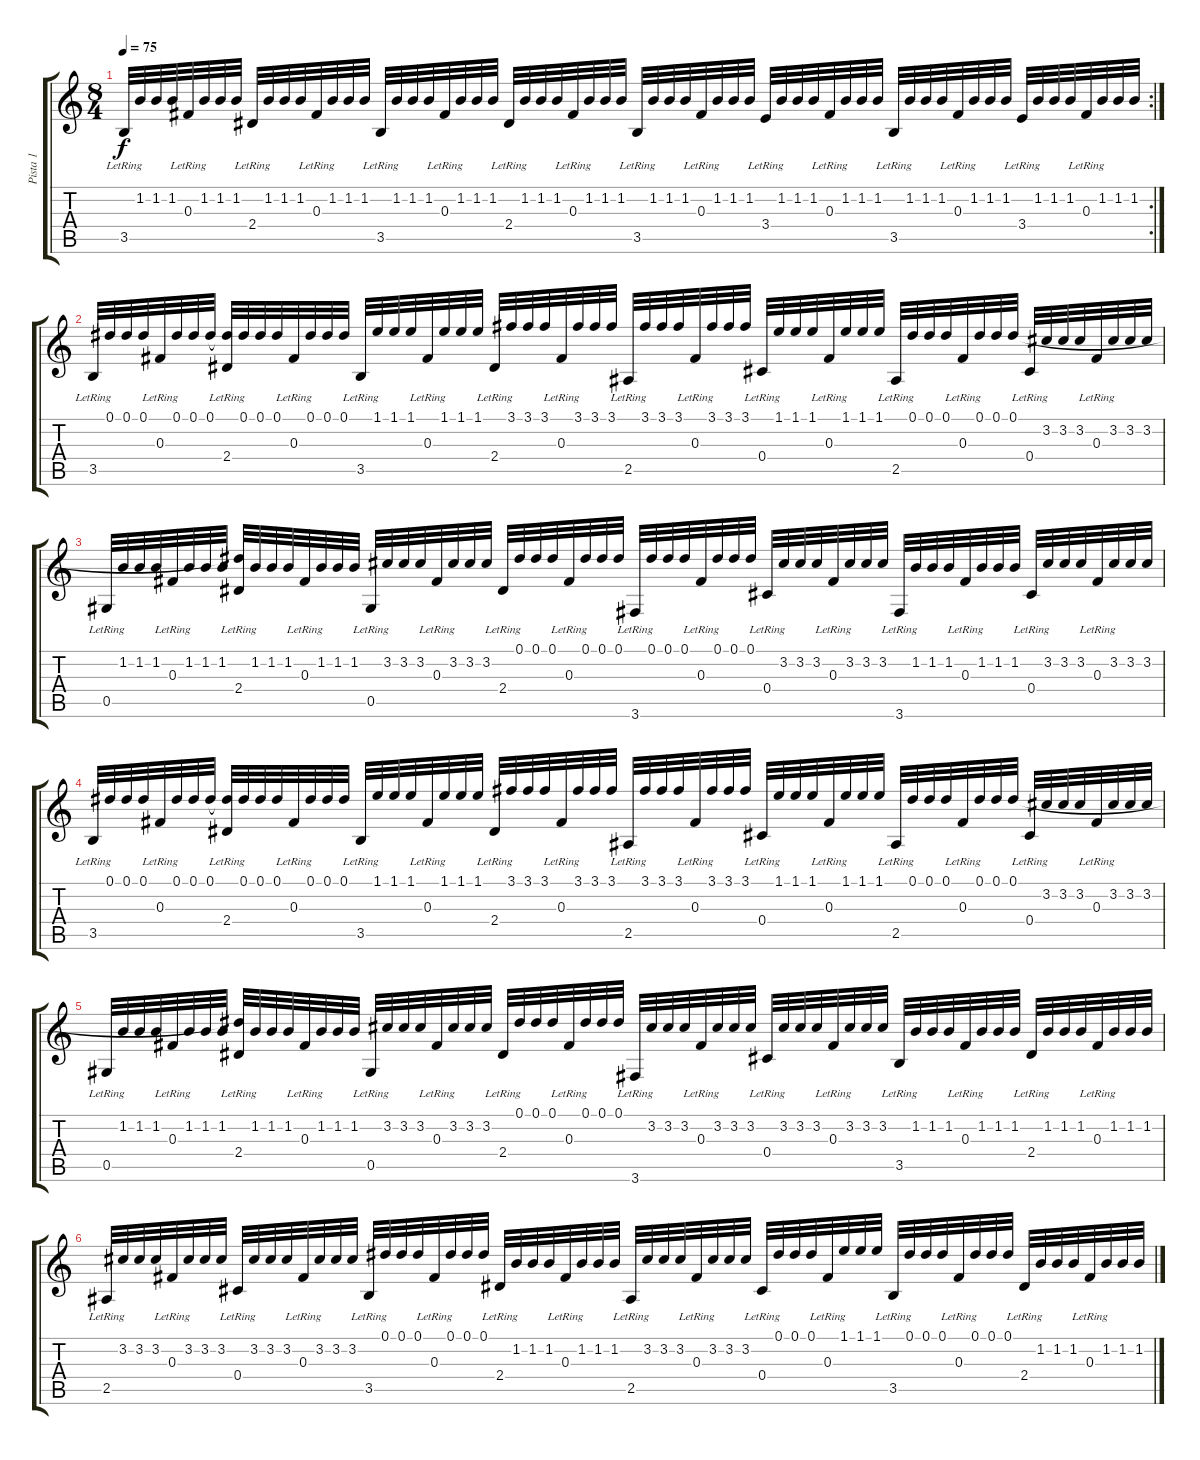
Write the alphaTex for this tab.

\track ("Pista 1" "Pista 1") {instrument acousticguitarnylon}
\staff {score tabs}
\tuning (Eb4 Bb3 Gb3 Db3 Ab2 Eb2) {hide}
\rc 2
\ts (8 4)
\tempo 75
\clef g2
\ks c
3.5{lr}.32{dy f instrument acousticguitarnylon} 1.2.32 1.2.32 1.2.32 0.3{lr}.32 1.2.32 1.2.32 1.2.32 2.4{lr}.32 1.2.32 1.2.32 1.2.32 0.3{lr}.32 1.2.32 1.2.32 1.2.32 3.5{lr}.32 1.2.32 1.2.32 1.2.32 0.3{lr}.32 1.2.32 1.2.32 1.2.32 2.4{lr}.32 1.2.32 1.2.32 1.2.32 0.3{lr}.32 1.2.32 1.2.32 1.2.32 3.5{lr}.32 1.2.32 1.2.32 1.2.32 0.3{lr}.32 1.2.32 1.2.32 1.2.32 3.4{lr}.32 1.2.32 1.2.32 1.2.32 0.3{lr}.32 1.2.32 1.2.32 1.2.32 3.5{lr}.32 1.2.32 1.2.32 1.2.32 0.3{lr}.32 1.2.32 1.2.32 1.2.32 3.4{lr}.32 1.2.32 1.2.32 1.2.32 0.3{lr}.32 1.2.32 1.2.32 1.2.32 |
3.5{lr}.32 0.1.32 0.1.32 0.1.32 0.3{lr}.32 0.1.32 0.1.32 0.1.32 (0.1{t} 2.4{lr}).32 0.1.32 0.1.32 0.1.32 0.3{lr}.32 0.1.32 0.1.32 0.1.32 3.5{lr}.32 1.1.32 1.1.32 1.1.32 0.3{lr}.32 1.1.32 1.1.32 1.1.32 2.4{lr}.32 3.1.32 3.1.32 3.1.32 0.3{lr}.32 3.1.32 3.1.32 3.1.32 2.5{lr}.32 3.1.32 3.1.32 3.1.32 0.3{lr}.32 3.1.32 3.1.32 3.1.32 0.4{lr}.32 1.1.32 1.1.32 1.1.32 0.3{lr}.32 1.1.32 1.1.32 1.1.32 2.5{lr}.32 0.1.32 0.1.32 0.1.32 0.3{lr}.32 0.1.32 0.1.32 0.1.32 0.4{lr}.32 3.2.32 3.2.32 3.2.32 0.3{lr}.32 3.2.32 3.2.32 3.2.32 |
0.5{lr}.32 1.2.32 1.2.32 1.2.32 0.3{lr}.32 1.2.32 1.2.32 1.2.32 (0.1{t} 2.4{lr}).32 1.2.32 1.2.32 1.2.32 0.3{lr}.32 1.2.32 1.2.32 1.2.32 0.5{lr}.32 3.2.32 3.2.32 3.2.32 0.3{lr}.32 3.2.32 3.2.32 3.2.32 2.4{lr}.32 0.1.32 0.1.32 0.1.32 0.3{lr}.32 0.1.32 0.1.32 0.1.32 3.6{lr}.32 0.1.32 0.1.32 0.1.32 0.3{lr}.32 0.1.32 0.1.32 0.1.32 0.4{lr}.32 3.2.32 3.2.32 3.2.32 0.3{lr}.32 3.2.32 3.2.32 3.2.32 3.6{lr}.32 1.2.32 1.2.32 1.2.32 0.3{lr}.32 1.2.32 1.2.32 1.2.32 0.4{lr}.32 3.2.32 3.2.32 3.2.32 0.3{lr}.32 3.2.32 3.2.32 3.2.32 |
3.5{lr}.32 0.1.32 0.1.32 0.1.32 0.3{lr}.32 0.1.32 0.1.32 0.1.32 (0.1{t} 2.4{lr}).32 0.1.32 0.1.32 0.1.32 0.3{lr}.32 0.1.32 0.1.32 0.1.32 3.5{lr}.32 1.1.32 1.1.32 1.1.32 0.3{lr}.32 1.1.32 1.1.32 1.1.32 2.4{lr}.32 3.1.32 3.1.32 3.1.32 0.3{lr}.32 3.1.32 3.1.32 3.1.32 2.5{lr}.32 3.1.32 3.1.32 3.1.32 0.3{lr}.32 3.1.32 3.1.32 3.1.32 0.4{lr}.32 1.1.32 1.1.32 1.1.32 0.3{lr}.32 1.1.32 1.1.32 1.1.32 2.5{lr}.32 0.1.32 0.1.32 0.1.32 0.3{lr}.32 0.1.32 0.1.32 0.1.32 0.4{lr}.32 3.2.32 3.2.32 3.2.32 0.3{lr}.32 3.2.32 3.2.32 3.2.32 |
0.5{lr}.32 1.2.32 1.2.32 1.2.32 0.3{lr}.32 1.2.32 1.2.32 1.2.32 (0.1{t} 2.4{lr}).32 1.2.32 1.2.32 1.2.32 0.3{lr}.32 1.2.32 1.2.32 1.2.32 0.5{lr}.32 3.2.32 3.2.32 3.2.32 0.3{lr}.32 3.2.32 3.2.32 3.2.32 2.4{lr}.32 0.1.32 0.1.32 0.1.32 0.3{lr}.32 0.1.32 0.1.32 0.1.32 3.6{lr}.32 3.2.32 3.2.32 3.2.32 0.3{lr}.32 3.2.32 3.2.32 3.2.32 0.4{lr}.32 3.2.32 3.2.32 3.2.32 0.3{lr}.32 3.2.32 3.2.32 3.2.32 3.5{lr}.32 1.2.32 1.2.32 1.2.32 0.3{lr}.32 1.2.32 1.2.32 1.2.32 2.4{lr}.32 1.2.32 1.2.32 1.2.32 0.3{lr}.32 1.2.32 1.2.32 1.2.32 |
2.5{lr}.32 3.2.32 3.2.32 3.2.32 0.3{lr}.32 3.2.32 3.2.32 3.2.32 0.4{lr}.32 3.2.32 3.2.32 3.2.32 0.3{lr}.32 3.2.32 3.2.32 3.2.32 3.5{lr}.32 0.1.32 0.1.32 0.1.32 0.3{lr}.32 0.1.32 0.1.32 0.1.32 2.4{lr}.32 1.2.32 1.2.32 1.2.32 0.3{lr}.32 1.2.32 1.2.32 1.2.32 2.5{lr}.32 3.2.32 3.2.32 3.2.32 0.3{lr}.32 3.2.32 3.2.32 3.2.32 0.4{lr}.32 0.1.32 0.1.32 0.1.32 0.3{lr}.32 1.1.32 1.1.32 1.1.32 3.5{lr}.32 0.1.32 0.1.32 0.1.32 0.3{lr}.32 0.1.32 0.1.32 0.1.32 2.4{lr}.32 1.2.32 1.2.32 1.2.32 0.3{lr}.32 1.2.32 1.2.32 1.2.32
